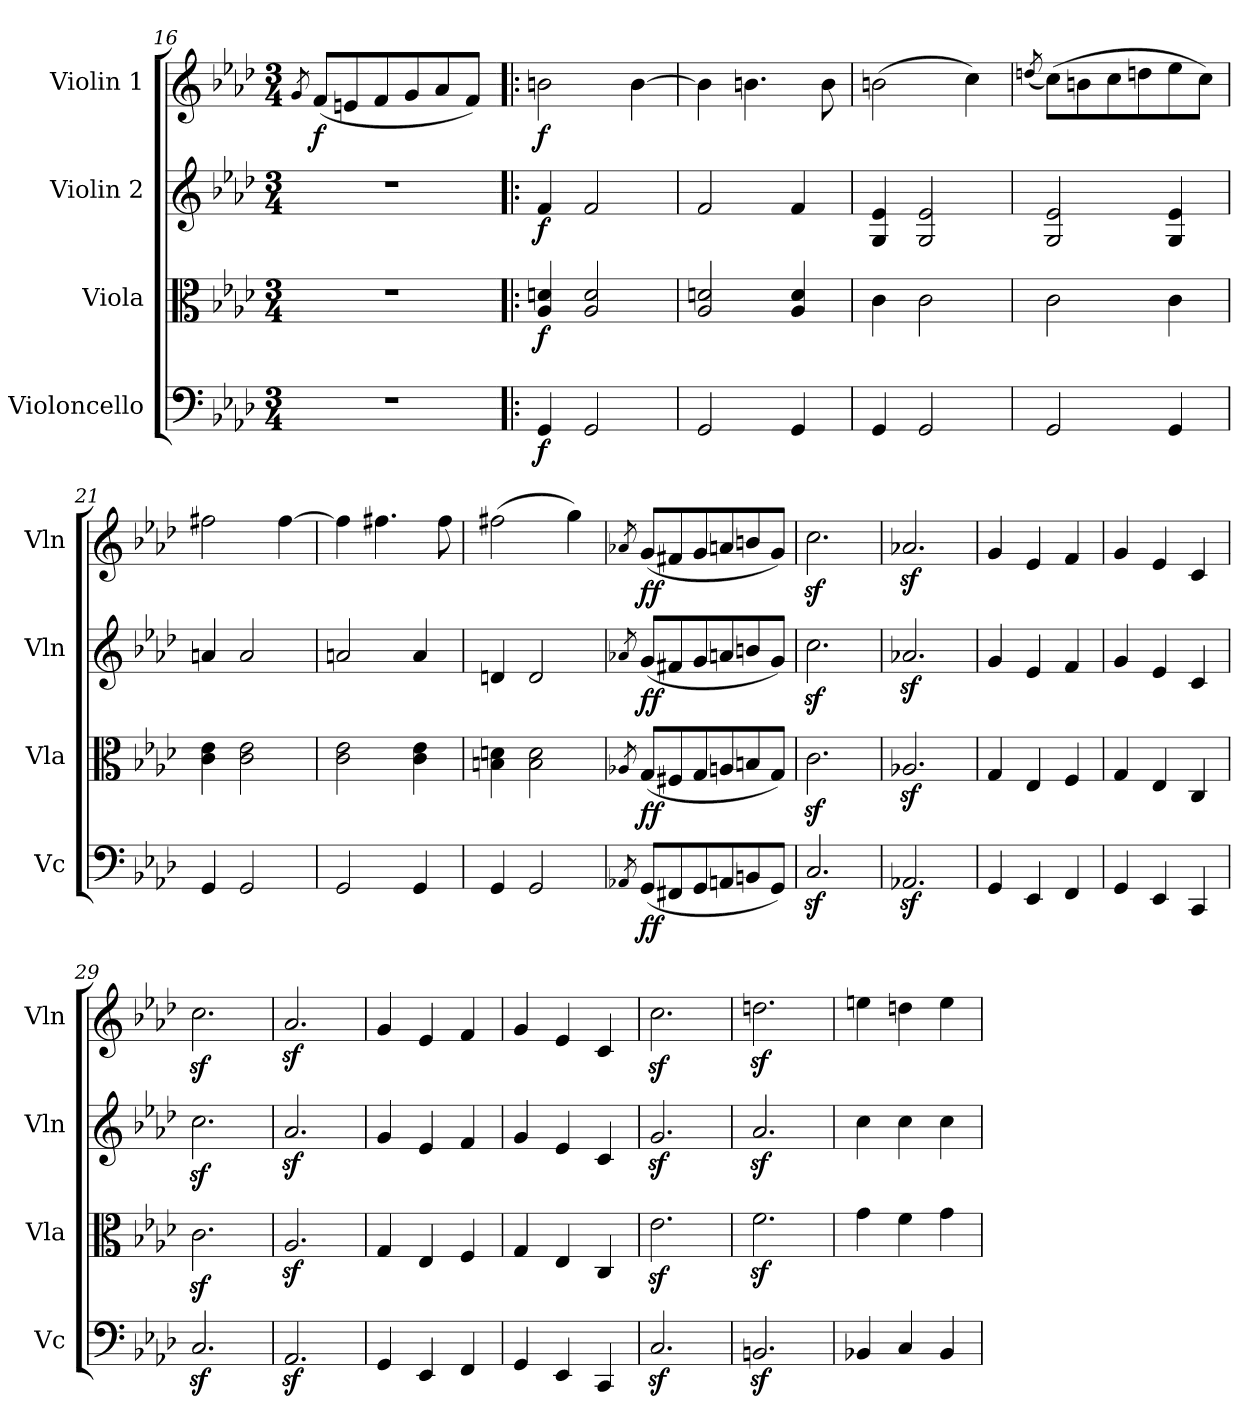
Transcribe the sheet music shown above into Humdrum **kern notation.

**kern	**dynam	**kern	**dynam	**kern	**dynam	**kern	**dynam
*part4	*part4	*part3	*part3	*part2	*part2	*part1	*part1
*staff4	*staff4	*staff3	*staff3	*staff2	*staff2	*staff1	*staff1
*I"Violoncello	*	*I"Viola	*	*I"Violin 2	*	*I"Violin 1	*
*I'Vc	*	*I'Vla	*	*I'Vln	*	*I'Vln	*
*clefF4	*	*clefC3	*	*clefG2	*	*clefG2	*
*k[b-e-a-d-]	*	*k[b-e-a-d-]	*	*k[b-e-a-d-]	*	*k[b-e-a-d-]	*
*M3/4	*	*M3/4	*	*M3/4	*	*M3/4	*
=16	=16	=16	=16	=16	=16	=16	=16
.	.	.	.	.	.	8qg/	.
!	!	!	!	!	!	!	!LO:DY:b
2.r	.	2.r	.	2.r	.	(8f/L	f
.	.	.	.	.	.	8en/	.
.	.	.	.	.	.	8f/	.
.	.	.	.	.	.	8g/	.
.	.	.	.	.	.	8a-/	.
.	.	.	.	.	.	8f/J)	.
=17!|:	=17!|:	=17!|:	=17!|:	=17!|:	=17!|:	=17!|:	=17!|:
!	!LO:DY:b	!	!LO:DY:b	!	!LO:DY:b	!	!LO:DY:b
4GG/	f	4A-/ 4dn/	f	4f/	f	2bn\	f
2GG/	.	2A-/ 2d/	.	2f/	.	.	.
.	.	.	.	.	.	[4b\	.
=18	=18	=18	=18	=18	=18	=18	=18
2GG/	.	2A-/ 2dn/	.	2f/	.	4b\]	.
.	.	.	.	.	.	4.bn\	.
4GG/	.	4A-/ 4d/	.	4f/	.	.	.
.	.	.	.	.	.	8b\	.
=19	=19	=19	=19	=19	=19	=19	=19
4GG/	.	4c\	.	4G/ 4e-/	.	(2bn\	.
2GG/	.	2c\	.	2G/ 2e-/	.	.	.
.	.	.	.	.	.	4cc\)	.
=20	=20	=20	=20	=20	=20	=20	=20
.	.	.	.	.	.	(8qddn/	.
2GG/	.	2c\	.	2G/ 2e-/	.	(8cc\L)	.
.	.	.	.	.	.	8bn\	.
.	.	.	.	.	.	8cc\	.
.	.	.	.	.	.	8ddn\	.
4GG/	.	4c\	.	4G/ 4e-/	.	8ee-\	.
.	.	.	.	.	.	8cc\J)	.
=21	=21	=21	=21	=21	=21	=21	=21
4GG/	.	4c\ 4e-\	.	4an/	.	2ff#X\	.
2GG/	.	2c\ 2e-\	.	2a/	.	.	.
.	.	.	.	.	.	[4ff#\	.
=22	=22	=22	=22	=22	=22	=22	=22
2GG/	.	2c\ 2e-\	.	2an/	.	4ff#\]	.
.	.	.	.	.	.	4.ff#X\	.
4GG/	.	4c\ 4e-\	.	4a/	.	.	.
.	.	.	.	.	.	8ff#\	.
!!LO:LB:g=z
=23	=23	=23	=23	=23	=23	=23	=23
4GG/	.	4Bn\ 4dn\	.	4dn/	.	(2ff#X\	.
2GG/	.	2B\ 2d\	.	2d/	.	.	.
.	.	.	.	.	.	4gg\)	.
=24	=24	=24	=24	=24	=24	=24	=24
8qAA-X/	.	8qA-X/	.	8qa-X/	.	8qa-X/	.
!	!LO:DY:b	!	!LO:DY:b	!	!LO:DY:b	!	!LO:DY:b
(8GG/L	ff	(8G/L	ff	(8g/L	ff	(8g/L	ff
8FF#X/	.	8F#X/	.	8f#X/	.	8f#X/	.
8GG/	.	8G/	.	8g/	.	8g/	.
8AAn/	.	8An/	.	8an/	.	8an/	.
8BBn/	.	8Bn/	.	8bn/	.	8bn/	.
8GG/J)	.	8G/J)	.	8g/J)	.	8g/J)	.
!!LO:LB:g=z
=25	=25	=25	=25	=25	=25	=25	=25
2.Cz</	.	2.cz<\	.	2.ccz<\	.	2.ccz<\	.
=26	=26	=26	=26	=26	=26	=26	=26
2.AA-Xz</	.	2.A-Xz</	.	2.a-Xz</	.	2.a-Xz</	.
=27	=27	=27	=27	=27	=27	=27	=27
4GG/	.	4G/	.	4g/	.	4g/	.
4EE-/	.	4E-/	.	4e-/	.	4e-/	.
4FF/	.	4F/	.	4f/	.	4f/	.
=28	=28	=28	=28	=28	=28	=28	=28
4GG/	.	4G/	.	4g/	.	4g/	.
4EE-/	.	4E-/	.	4e-/	.	4e-/	.
4CC/	.	4C/	.	4c/	.	4c/	.
=29	=29	=29	=29	=29	=29	=29	=29
2.Cz</	.	2.cz<\	.	2.ccz<\	.	2.ccz<\	.
=30	=30	=30	=30	=30	=30	=30	=30
2.AA-z</	.	2.A-z</	.	2.a-z</	.	2.a-z</	.
=31	=31	=31	=31	=31	=31	=31	=31
4GG/	.	4G/	.	4g/	.	4g/	.
4EE-/	.	4E-/	.	4e-/	.	4e-/	.
4FF/	.	4F/	.	4f/	.	4f/	.
=32	=32	=32	=32	=32	=32	=32	=32
4GG/	.	4G/	.	4g/	.	4g/	.
4EE-/	.	4E-/	.	4e-/	.	4e-/	.
4CC/	.	4C/	.	4c/	.	4c/	.
=33	=33	=33	=33	=33	=33	=33	=33
2.Cz</	.	2.e-z<\	.	2.gz</	.	2.ccz<\	.
=34	=34	=34	=34	=34	=34	=34	=34
2.BBnz</	.	2.fz<\	.	2.a-z</	.	2.ddnz<\	.
=35	=35	=35	=35	=35	=35	=35	=35
4BB-X/	.	4g\	.	4cc\	.	4een\	.
4C/	.	4f\	.	4cc\	.	4ddn\	.
4BB-/	.	4g\	.	4cc\	.	4ee\	.
=	=	=	=	=	=	=	=
*-	*-	*-	*-	*-	*-	*-	*-
